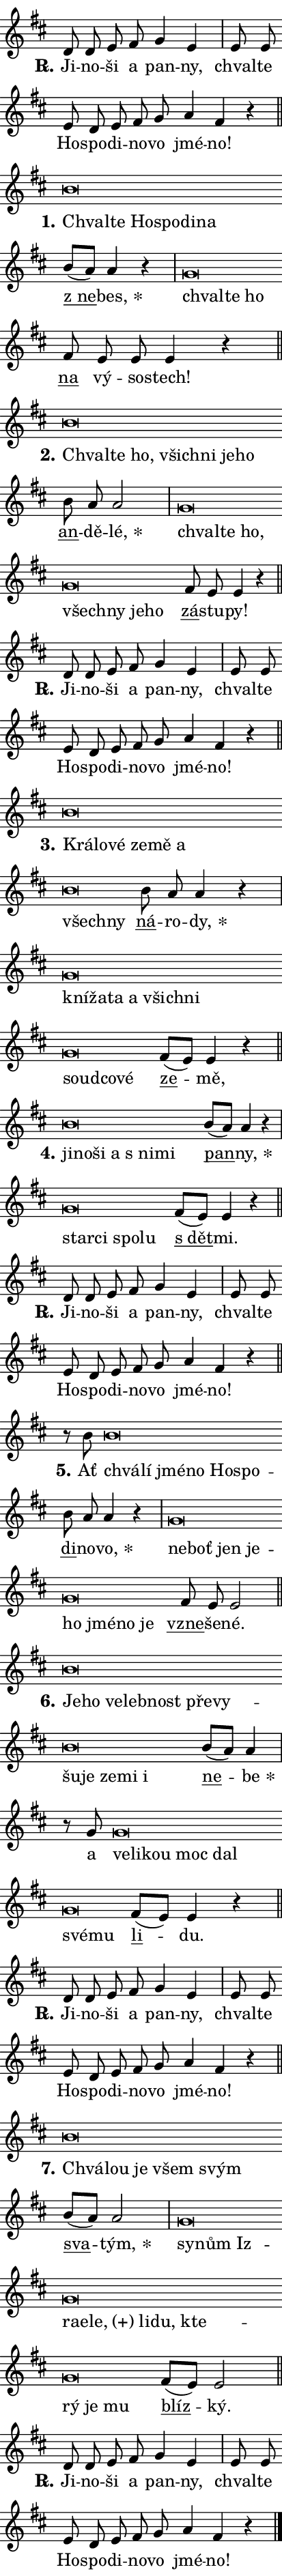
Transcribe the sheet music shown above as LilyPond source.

\version "2.24.0"
\header { tagline = "" }
\paper {
  indent = 0\cm
  top-margin = 0\cm
  right-margin = 0\cm
  bottom-margin = 0\cm
  left-margin = 0\cm
  paper-width = 7\cm
  page-breaking = #ly:one-page-breaking
  system-system-spacing.basic-distance = #11
  score-system-spacing.basic-distance = #11
  ragged-last = ##f
}


%% Author: Thomas Morley
%% https://lists.gnu.org/archive/html/lilypond-user/2020-05/msg00002.html
#(define (line-position grob)
"Returns position of @var[grob} in current system:
   @code{'start}, if at first time-step
   @code{'end}, if at last time-step
   @code{'middle} otherwise
"
  (let* ((col (ly:item-get-column grob))
         (ln (ly:grob-object col 'left-neighbor))
         (rn (ly:grob-object col 'right-neighbor))
         (col-to-check-left (if (ly:grob? ln) ln col))
         (col-to-check-right (if (ly:grob? rn) rn col))
         (break-dir-left
           (and
             (ly:grob-property col-to-check-left 'non-musical #f)
             (ly:item-break-dir col-to-check-left)))
         (break-dir-right
           (and
             (ly:grob-property col-to-check-right 'non-musical #f)
             (ly:item-break-dir col-to-check-right))))
        (cond ((eqv? 1 break-dir-left) 'start)
              ((eqv? -1 break-dir-right) 'end)
              (else 'middle))))

#(define (tranparent-at-line-position vctor)
  (lambda (grob)
  "Relying on @code{line-position} select the relevant enry from @var{vctor}.
Used to determine transparency,"
    (case (line-position grob)
      ((end) (not (vector-ref vctor 0)))
      ((middle) (not (vector-ref vctor 1)))
      ((start) (not (vector-ref vctor 2))))))

noteHeadBreakVisibility =
#(define-music-function (break-visibility)(vector?)
"Makes @code{NoteHead}s transparent relying on @var{break-visibility}"
#{
  \override NoteHead.transparent =
    #(tranparent-at-line-position break-visibility)
#})

#(define delete-ledgers-for-transparent-note-heads
  (lambda (grob)
    "Reads whether a @code{NoteHead} is transparent.
If so this @code{NoteHead} is removed from @code{'note-heads} from
@var{grob}, which is supposed to be @code{LedgerLineSpanner}.
As a result ledgers are not printed for this @code{NoteHead}"
    (let* ((nhds-array (ly:grob-object grob 'note-heads))
           (nhds-list
             (if (ly:grob-array? nhds-array)
                 (ly:grob-array->list nhds-array)
                 '()))
           ;; Relies on the transparent-property being done before
           ;; Staff.LedgerLineSpanner.after-line-breaking is executed.
           ;; This is fragile ...
           (to-keep
             (remove
               (lambda (nhd)
                 (ly:grob-property nhd 'transparent #f))
               nhds-list)))
      ;; TODO find a better method to iterate over grob-arrays, similiar
      ;; to filter/remove etc for lists
      ;; For now rebuilt from scratch
      (set! (ly:grob-object grob 'note-heads)  '())
      (for-each
        (lambda (nhd)
          (ly:pointer-group-interface::add-grob grob 'note-heads nhd))
        to-keep))))

hideNotes = {
  \noteHeadBreakVisibility #begin-of-line-visible
}
unHideNotes = {
  \noteHeadBreakVisibility #all-visible
}

% work-around for resetting accidentals
% https://lilypond.org/doc/v2.23/Documentation/notation/displaying-rhythms#unmetered-music
cadenzaMeasure = {
  \cadenzaOff
  \partial 1024 s1024
  \cadenzaOn
}

#(define-markup-command (accent layout props text) (markup?)
  "Underline accented syllable"
  (interpret-markup layout props
    #{\markup \override #'(offset . 4.3) \underline { #text }#}))

responsum = \markup \concat {
  "R" \hspace #-1.05 \path #0.1 #'((moveto 0 0.07) (lineto 0.9 0.8)) \hspace #0.05 "."
}

\layout {
    \context {
        \Staff
        \remove "Time_signature_engraver"
        \override LedgerLineSpanner.after-line-breaking = #delete-ledgers-for-transparent-note-heads
    }
    \context {
        \Voice {
            \override NoteHead.output-attributes = #'((class . "notehead"))
            \override Hairpin.height = #0.55
        }
    }
    \context {
        \Lyrics {
            \override StanzaNumber.output-attributes = #'((class . "stanzanumber"))
            \override LyricSpace.minimum-distance = #0.9
            \override LyricText.font-name = #"TeX Gyre Schola"
            \override LyricText.font-size = 1
            \override StanzaNumber.font-name = #"TeX Gyre Schola Bold"
            \override StanzaNumber.font-size = 1
        }
    }
}

% magnetic-lyrics.ily
%
%   written by
%     Jean Abou Samra <jean@abou-samra.fr>
%     Werner Lemberg <wl@gnu.org>
%
%   adapted by
%     Jiri Hon <jiri.hon@gmail.com>
%
% Version 2022-Apr-15

% https://www.mail-archive.com/lilypond-user@gnu.org/msg149350.html

#(define (Left_hyphen_pointer_engraver context)
   "Collect syllable-hyphen-syllable occurrences in lyrics and store
them in properties.  This engraver only looks to the left.  For
example, if the lyrics input is @code{foo -- bar}, it does the
following.

@itemize @bullet
@item
Set the @code{text} property of the @code{LyricHyphen} grob between
@q{foo} and @q{bar} to @code{foo}.

@item
Set the @code{left-hyphen} property of the @code{LyricText} grob with
text @q{foo} to the @code{LyricHyphen} grob between @q{foo} and
@q{bar}.
@end itemize

Use this auxiliary engraver in combination with the
@code{lyric-@/text::@/apply-@/magnetic-@/offset!} hook."
   (let ((hyphen #f)
         (text #f))
     (make-engraver
      (acknowledgers
       ((lyric-syllable-interface engraver grob source-engraver)
        (set! text grob)))
      (end-acknowledgers
       ((lyric-hyphen-interface engraver grob source-engraver)
        ;(when (not (grob::has-interface grob 'lyric-space-interface))
          (set! hyphen grob)));)
      ((stop-translation-timestep engraver)
       (when (and text hyphen)
         (ly:grob-set-object! text 'left-hyphen hyphen))
       (set! text #f)
       (set! hyphen #f)))))

#(define (lyric-text::apply-magnetic-offset! grob)
   "If the space between two syllables is less than the value in
property @code{LyricText@/.details@/.squash-threshold}, move the right
syllable to the left so that it gets concatenated with the left
syllable.

Use this function as a hook for
@code{LyricText@/.after-@/line-@/breaking} if the
@code{Left_@/hyphen_@/pointer_@/engraver} is active."
   (let ((hyphen (ly:grob-object grob 'left-hyphen #f)))
     (when hyphen
       (let ((left-text (ly:spanner-bound hyphen LEFT)))
         (when (grob::has-interface left-text 'lyric-syllable-interface)
           (let* ((common (ly:grob-common-refpoint grob left-text X))
                  (this-x-ext (ly:grob-extent grob common X))
                  (left-x-ext
                   (begin
                     ;; Trigger magnetism for left-text.
                     (ly:grob-property left-text 'after-line-breaking)
                     (ly:grob-extent left-text common X)))
                  ;; `delta` is the gap width between two syllables.
                  (delta (- (interval-start this-x-ext)
                            (interval-end left-x-ext)))
                  (details (ly:grob-property grob 'details))
                  (threshold (assoc-get 'squash-threshold details 0.2)))
             (when (< delta threshold)
               (let* (;; We have to manipulate the input text so that
                      ;; ligatures crossing syllable boundaries are not
                      ;; disabled.  For languages based on the Latin
                      ;; script this is essentially a beautification.
                      ;; However, for non-Western scripts it can be a
                      ;; necessity.
                      (lt (ly:grob-property left-text 'text))
                      (rt (ly:grob-property grob 'text))
                      (is-space (grob::has-interface hyphen 'lyric-space-interface))
                      (space (if is-space " " ""))
                      (space-markup (grob-interpret-markup grob " "))
                      (space-size (interval-length (ly:stencil-extent space-markup X)))
                      (extra-delta (if is-space space-size 0))
                      ;; Append new syllable.
                      (ltrt-space (if (and (string? lt) (string? rt))
                                (string-append lt space rt)
                                (make-concat-markup (list lt space rt))))
                      ;; Right-align `ltrt` to the right side.
                      (ltrt-space-markup (grob-interpret-markup
                               grob
                               (make-translate-markup
                                (cons (interval-length this-x-ext) 0)
                                (make-right-align-markup ltrt-space)))))
                 (begin
                   ;; Don't print `left-text`.
                   (ly:grob-set-property! left-text 'stencil #f)
                   ;; Set text and stencil (which holds all collected
                   ;; syllables so far) and shift it to the left.
                   (ly:grob-set-property! grob 'text ltrt-space)
                   (ly:grob-set-property! grob 'stencil ltrt-space-markup)
                   (ly:grob-translate-axis! grob (- (- delta extra-delta)) X))))))))))


#(define (lyric-hyphen::displace-bounds-first grob)
   ;; Make very sure this callback isn't triggered too early.
   (let ((left (ly:spanner-bound grob LEFT))
         (right (ly:spanner-bound grob RIGHT)))
     (ly:grob-property left 'after-line-breaking)
     (ly:grob-property right 'after-line-breaking)
     (ly:lyric-hyphen::print grob)))

squashThreshold = #0.4

\layout {
  \context {
    \Lyrics
    \consists #Left_hyphen_pointer_engraver
    \override LyricText.after-line-breaking =
      #lyric-text::apply-magnetic-offset!
    \override LyricHyphen.stencil = #lyric-hyphen::displace-bounds-first
    \override LyricText.details.squash-threshold = \squashThreshold
    \override LyricHyphen.minimum-distance = 0
    \override LyricHyphen.minimum-length = \squashThreshold
  }
}

squash = \override LyricText.details.squash-threshold = 9999
unSquash = \override LyricText.details.squash-threshold = \squashThreshold

left = \override LyricText.self-alignment-X = #LEFT
unLeft = \revert LyricText.self-alignment-X

starOffset = #(lambda (grob) 
                (let ((x_offset (ly:self-alignment-interface::aligned-on-x-parent grob)))
                  (if (= x_offset 0) 0 (+ x_offset 1.2))))

star = #(define-music-function (syllable)(string?)
"Append star separator at the end of a syllable"
#{
  \once \override LyricText.X-offset = #starOffset
  \lyricmode { \markup {
    #syllable
    \override #'((font-name . "TeX Gyre Schola Bold")) \hspace #0.2 \lower #0.65 \larger "*"
  } }
#})

starAccent = #(define-music-function (syllable)(string?)
"Append star separator at the end of a syllable and make accent"
#{
  \once \override LyricText.X-offset = #starOffset
  \lyricmode { \markup {
    \accent #syllable
    \override #'((font-name . "TeX Gyre Schola Bold")) \hspace #0.2 \lower #0.65 \larger "*"
  } }
#})

breath = #(define-music-function (syllable)(string?)
"Append breathing indicator at the end of a syllable"
#{
  \lyricmode { \markup { #syllable "+" } }
#})

optionalBreath = #(define-music-function (syllable)(string?)
"Append optional breathing indicator at the end of a syllable"
#{
  \lyricmode { \markup { #syllable "(+)" } }
#})


\score {
    <<
        \new Voice = "melody" { \cadenzaOn \key d \major \relative { d'8 d e fis g4 e \cadenzaMeasure \bar "|" e8 e \bar "" e d e \bar "" fis g a4 fis r \cadenzaMeasure \bar "||" \break } }
        \new Lyrics \lyricsto "melody" { \lyricmode { \set stanza = \responsum
Ji -- no -- ši a pan -- ny, chval -- te Ho -- spo -- di -- no -- vo jmé -- no! } }
    >>
    \layout {}
}

\score {
    <<
        \new Voice = "melody" { \cadenzaOn \key d \major \relative { b'\breve*1/16 \hideNotes \breve*1/16 \bar "" \breve*1/16 \bar "" \breve*1/16 \bar "" \breve*1/16 \breve*1/16 \bar "" \unHideNotes \bar "" b8[( a)] a4 r \cadenzaMeasure \bar "|" g\breve*1/16 \hideNotes \breve*1/16 \breve*1/16 \bar "" \unHideNotes \bar "" fis8 e e e4 r \cadenzaMeasure \bar "||" \break } }
        \new Lyrics \lyricsto "melody" { \lyricmode { \set stanza = "1."
\left Chval -- \squash te Ho -- spo -- di -- na \unLeft \unSquash \markup \accent "z ne" -- \star bes, \left chval -- \squash te ho \unLeft \unSquash \markup \accent na vý -- so -- stech! } }
    >>
    \layout {}
}

\score {
    <<
        \new Voice = "melody" { \cadenzaOn \key d \major \relative { b'\breve*1/16 \hideNotes \breve*1/16 \bar "" \breve*1/16 \bar "" \breve*1/16 \bar "" \breve*1/16 \bar "" \breve*1/16 \breve*1/16 \bar "" \unHideNotes \bar "" b8 a a2 \cadenzaMeasure \bar "|" g\breve*1/16 \hideNotes \breve*1/16 \bar "" \breve*1/16 \bar "" \breve*1/16 \bar "" \breve*1/16 \bar "" \breve*1/16 \breve*1/16 \bar "" \unHideNotes \bar "" fis8 e e4 r \cadenzaMeasure \bar "||" \break } }
        \new Lyrics \lyricsto "melody" { \lyricmode { \set stanza = "2."
\left Chval -- \squash te ho, všich -- ni je -- ho \unLeft \unSquash \markup \accent an -- dě -- \star lé, \left chval -- \squash te ho, všech -- ny je -- ho \unLeft \unSquash \markup \accent zá -- stu -- py! } }
    >>
    \layout {}
}

\score {
    <<
        \new Voice = "melody" { \cadenzaOn \key d \major \relative { d'8 d e fis g4 e \cadenzaMeasure \bar "|" e8 e \bar "" e d e \bar "" fis g a4 fis r \cadenzaMeasure \bar "||" \break } }
        \new Lyrics \lyricsto "melody" { \lyricmode { \set stanza = \responsum
Ji -- no -- ši a pan -- ny, chval -- te Ho -- spo -- di -- no -- vo jmé -- no! } }
    >>
    \layout {}
}

\score {
    <<
        \new Voice = "melody" { \cadenzaOn \key d \major \relative { b'\breve*1/16 \hideNotes \breve*1/16 \bar "" \breve*1/16 \bar "" \breve*1/16 \bar "" \breve*1/16 \bar "" \breve*1/16 \bar "" \breve*1/16 \breve*1/16 \bar "" \unHideNotes \bar "" b8 a a4 r \cadenzaMeasure \bar "|" g\breve*1/16 \hideNotes \breve*1/16 \bar "" \breve*1/16 \bar "" \breve*1/16 \bar "" \breve*1/16 \bar "" \breve*1/16 \bar "" \breve*1/16 \bar "" \breve*1/16 \breve*1/16 \bar "" \unHideNotes \bar "" fis8[( e)] e4 r \cadenzaMeasure \bar "||" \break } }
        \new Lyrics \lyricsto "melody" { \lyricmode { \set stanza = "3."
\left Krá -- \squash lo -- vé ze -- mě a všech -- ny \unLeft \unSquash \markup \accent ná -- ro -- \star dy, \left kní -- \squash ža -- ta a všich -- ni soud -- co -- vé \unLeft \unSquash \markup \accent ze -- mě, } }
    >>
    \layout {}
}

\score {
    <<
        \new Voice = "melody" { \cadenzaOn \key d \major \relative { b'\breve*1/16 \hideNotes \breve*1/16 \bar "" \breve*1/16 \bar "" \breve*1/16 \bar "" \breve*1/16 \breve*1/16 \bar "" \unHideNotes \bar "" b8[( a)] a4 r \cadenzaMeasure \bar "|" g\breve*1/16 \hideNotes \breve*1/16 \bar "" \breve*1/16 \breve*1/16 \bar "" \unHideNotes \bar "" fis8[( e)] e4 r \cadenzaMeasure \bar "||" \break } }
        \new Lyrics \lyricsto "melody" { \lyricmode { \set stanza = "4."
\left ji -- \squash no -- ši a "s ni" -- mi \unLeft \unSquash \markup \accent pan -- \star ny, \left star -- \squash ci spo -- lu \unLeft \unSquash \markup \accent "s dět" -- mi. } }
    >>
    \layout {}
}

\score {
    <<
        \new Voice = "melody" { \cadenzaOn \key d \major \relative { d'8 d e fis g4 e \cadenzaMeasure \bar "|" e8 e \bar "" e d e \bar "" fis g a4 fis r \cadenzaMeasure \bar "||" \break } }
        \new Lyrics \lyricsto "melody" { \lyricmode { \set stanza = \responsum
Ji -- no -- ši a pan -- ny, chval -- te Ho -- spo -- di -- no -- vo jmé -- no! } }
    >>
    \layout {}
}

\score {
    <<
        \new Voice = "melody" { \cadenzaOn \key d \major \relative { r8 b'8 b\breve*1/16 \hideNotes \breve*1/16 \bar "" \breve*1/16 \bar "" \breve*1/16 \bar "" \breve*1/16 \breve*1/16 \bar "" \unHideNotes \bar "" b8 a a4 r \cadenzaMeasure \bar "|" g\breve*1/16 \hideNotes \breve*1/16 \bar "" \breve*1/16 \bar "" \breve*1/16 \bar "" \breve*1/16 \bar "" \breve*1/16 \bar "" \breve*1/16 \breve*1/16 \bar "" \unHideNotes \bar "" fis8 e e2 \cadenzaMeasure \bar "||" \break } }
        \new Lyrics \lyricsto "melody" { \lyricmode { \set stanza = "5."
Ať \left chvá -- \squash lí jmé -- no Ho -- spo -- \unLeft \unSquash \markup \accent di -- no -- \star vo, \left ne -- \squash boť jen je -- ho jmé -- no je \unLeft \unSquash \markup \accent vzne -- še -- né. } }
    >>
    \layout {}
}

\score {
    <<
        \new Voice = "melody" { \cadenzaOn \key d \major \relative { b'\breve*1/16 \hideNotes \breve*1/16 \bar "" \breve*1/16 \bar "" \breve*1/16 \bar "" \breve*1/16 \bar "" \breve*1/16 \bar "" \breve*1/16 \bar "" \breve*1/16 \bar "" \breve*1/16 \bar "" \breve*1/16 \bar "" \breve*1/16 \breve*1/16 \bar "" \unHideNotes \bar "" b8[( a)] a4 \cadenzaMeasure \bar "|" r8 g8 g\breve*1/16 \hideNotes \breve*1/16 \bar "" \breve*1/16 \bar "" \breve*1/16 \bar "" \breve*1/16 \bar "" \breve*1/16 \breve*1/16 \bar "" \unHideNotes \bar "" fis8[( e)] e4 r \cadenzaMeasure \bar "||" \break } }
        \new Lyrics \lyricsto "melody" { \lyricmode { \set stanza = "6."
\left Je -- \squash ho ve -- leb -- nost pře -- vy -- šu -- je ze -- mi i \unLeft \unSquash \markup \accent ne -- \star be a \left ve -- \squash li -- kou moc dal své -- mu \unLeft \unSquash \markup \accent li -- du. } }
    >>
    \layout {}
}

\score {
    <<
        \new Voice = "melody" { \cadenzaOn \key d \major \relative { d'8 d e fis g4 e \cadenzaMeasure \bar "|" e8 e \bar "" e d e \bar "" fis g a4 fis r \cadenzaMeasure \bar "||" \break } }
        \new Lyrics \lyricsto "melody" { \lyricmode { \set stanza = \responsum
Ji -- no -- ši a pan -- ny, chval -- te Ho -- spo -- di -- no -- vo jmé -- no! } }
    >>
    \layout {}
}

\score {
    <<
        \new Voice = "melody" { \cadenzaOn \key d \major \relative { b'\breve*1/16 \hideNotes \breve*1/16 \bar "" \breve*1/16 \bar "" \breve*1/16 \breve*1/16 \bar "" \unHideNotes \bar "" b8[( a)] a2 \cadenzaMeasure \bar "|" g\breve*1/16 \hideNotes \breve*1/16 \bar "" \breve*1/16 \bar "" \breve*1/16 \bar "" \breve*1/16 \bar "" \breve*1/16 \bar "" \breve*1/16 \bar "" \breve*1/16 \bar "" \breve*1/16 \bar "" \breve*1/16 \bar "" \breve*1/16 \breve*1/16 \bar "" \unHideNotes \bar "" fis8[( e)] e2 \cadenzaMeasure \bar "||" \break } }
        \new Lyrics \lyricsto "melody" { \lyricmode { \set stanza = "7."
\left Chvá -- \squash lou je všem svým \unLeft \unSquash \markup \accent sva -- \star tým, \left sy -- \squash nům Iz -- ra -- e -- \optionalBreath le, li -- du, kte -- rý je mu \unLeft \unSquash \markup \accent blíz -- ký. } }
    >>
    \layout {}
}

\score {
    <<
        \new Voice = "melody" { \cadenzaOn \key d \major \relative { d'8 d e fis g4 e \cadenzaMeasure \bar "|" e8 e \bar "" e d e \bar "" fis g a4 fis r \cadenzaMeasure \bar "||" \break } \bar "|." }
        \new Lyrics \lyricsto "melody" { \lyricmode { \set stanza = \responsum
Ji -- no -- ši a pan -- ny, chval -- te Ho -- spo -- di -- no -- vo jmé -- no! } }
    >>
    \layout {}
}
